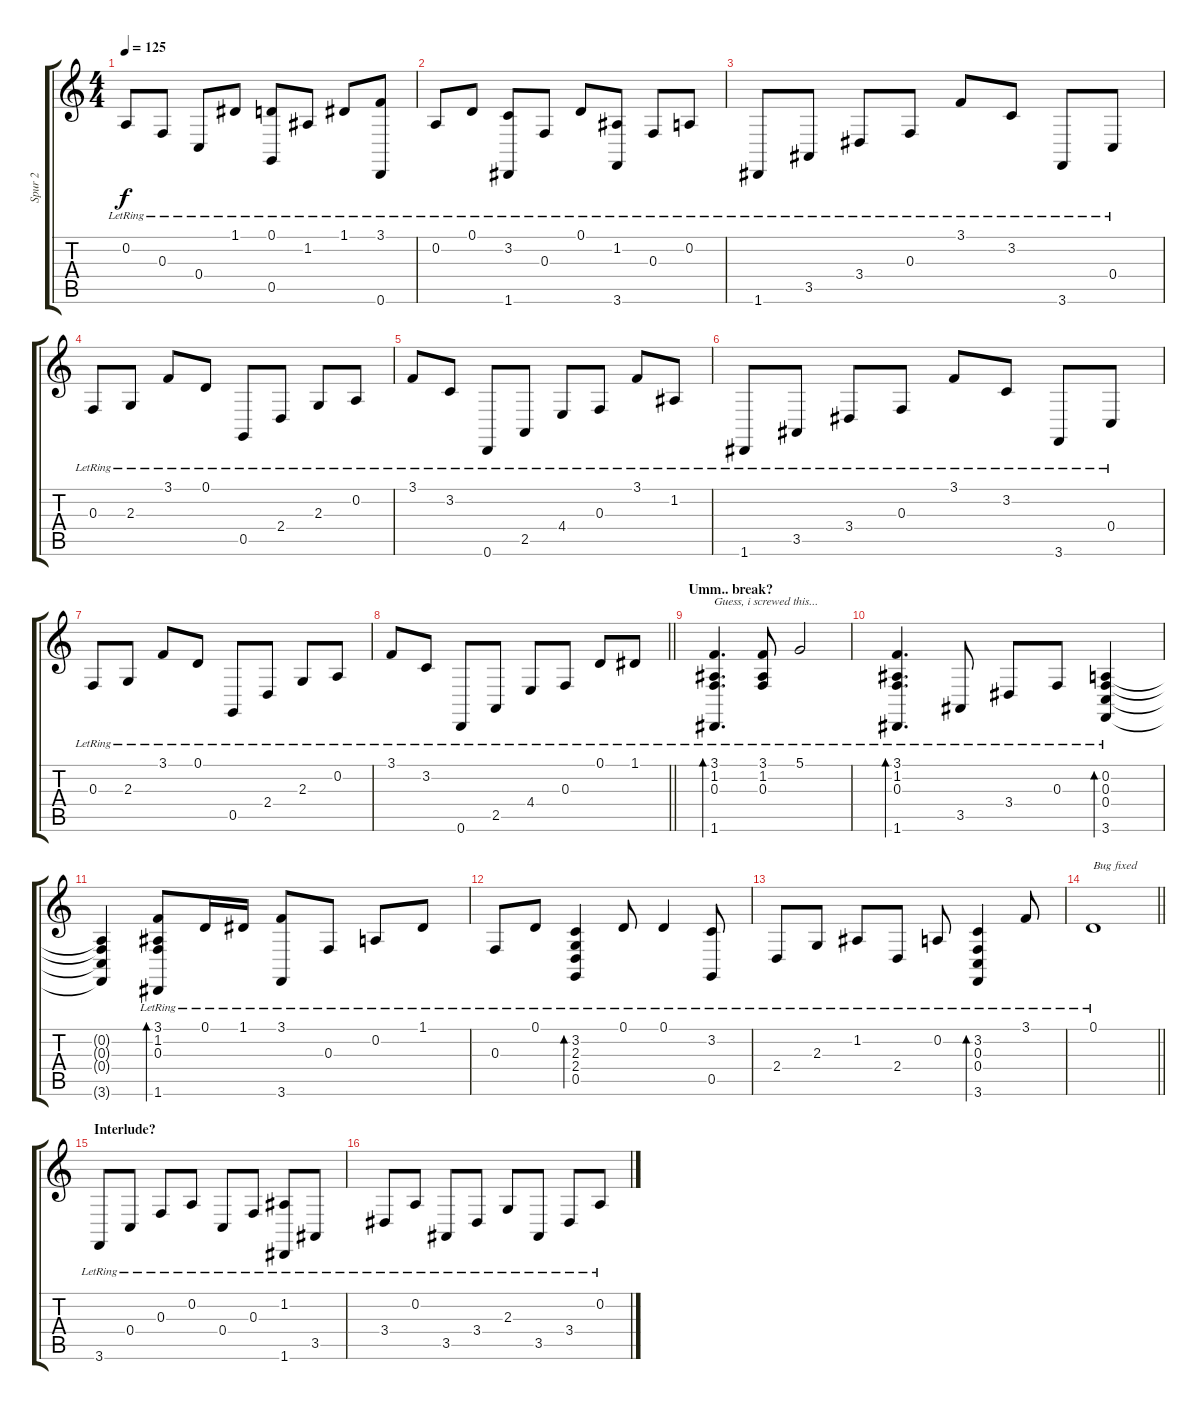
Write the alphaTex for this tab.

\track ("Spur 2" "Spur 2") {instrument brightacousticpiano}
\staff {score tabs}
\tuning (D4 A3 F3 C3 G2 D2) {hide}
\ts (4 4)
\tempo 125
\clef g2
\ks c
0.2{lr}.8{dy f} 0.3{lr}.8 0.4{lr}.8 1.1{lr}.8 (0.1{lr} 0.5{lr}).8 1.2{lr}.8 1.1{lr}.8 (3.1{lr} 0.6{lr}).8 |
0.2{lr}.8 0.1{lr}.8 (3.2{lr} 1.6{lr}).8 0.3{lr}.8 0.1{lr}.8 (1.2{lr} 3.6{lr}).8 0.3{lr}.8 0.2{lr}.8 |
1.6{lr}.8 3.5{lr}.8 3.4{lr}.8 0.3{lr}.8 3.1{lr}.8 3.2{lr}.8 3.6{lr}.8 0.4{lr}.8 |
0.3{lr}.8 2.3{lr}.8 3.1{lr}.8 0.1{lr}.8 0.5{lr}.8 2.4{lr}.8 2.3{lr}.8 0.2{lr}.8 |
3.1{lr}.8 3.2{lr}.8 0.6{lr}.8 2.5{lr}.8 4.4{lr}.8 0.3{lr}.8 3.1{lr}.8 1.2{lr}.8 |
1.6{lr}.8 3.5{lr}.8 3.4{lr}.8 0.3{lr}.8 3.1{lr}.8 3.2{lr}.8 3.6{lr}.8 0.4{lr}.8 |
0.3{lr}.8 2.3{lr}.8 3.1{lr}.8 0.1{lr}.8 0.5{lr}.8 2.4{lr}.8 2.3{lr}.8 0.2{lr}.8 |
\barLineRight lightlight
3.1{lr}.8 3.2{lr}.8 0.6{lr}.8 2.5{lr}.8 4.4{lr}.8 0.3{lr}.8 0.1{lr}.8 1.1{lr}.8 |
\section ("" "Umm.. break?")
(3.1{lr} 1.2{lr} 0.3{lr} 1.6{lr}).4{d bd 60 txt "Guess, i screwed this..."} (3.1{lr} 1.2{lr} 0.3{lr}).8 5.1{lr}.2 |
(3.1{lr} 1.2{lr} 0.3{lr} 1.6{lr}).4{d bd 60} 3.5{lr}.8 3.4{lr}.8 0.3{lr}.8 (0.2{lr} 0.3{lr} 0.4{lr} 3.6{lr}).4{bd 60} |
(0.2{t} 0.3{t} 0.4{t} 3.6{t}).4 (3.1{lr} 1.2{lr} 0.3{lr} 1.6{lr}).8{bd 60} 0.1{lr}.16 1.1{lr}.16 (3.1{lr} 3.6{lr}).8 0.3{lr}.8 0.2{lr}.8 1.1{lr}.8 |
0.3{lr}.8 0.1{lr}.8 (3.2{lr} 2.3{lr} 2.4{lr} 0.5{lr}).4{bd 60} 0.1{lr}.8 0.1{lr}.4 (3.2{lr} 0.5{lr}).8 |
2.4{lr}.8 2.3{lr}.8 1.2{lr}.8 2.4{lr}.8 0.2{lr}.8 (3.2{lr} 0.3{lr} 0.4{lr} 3.6{lr}).4{bd 60} 3.1{lr}.8 |
\barLineRight lightlight
0.1{lr}.1{txt "Bug fixed"} |
\section ("" "Interlude?")
3.6{lr}.8 0.4{lr}.8 0.3{lr}.8 0.2{lr}.8 0.4{lr}.8 0.3{lr}.8 (1.2{lr} 1.6{lr}).8 3.5{lr}.8 |
3.4{lr}.8 0.2{lr}.8 3.5{lr}.8 3.4{lr}.8 2.3{lr}.8 3.5{lr}.8 3.4{lr}.8 0.2{lr}.8
